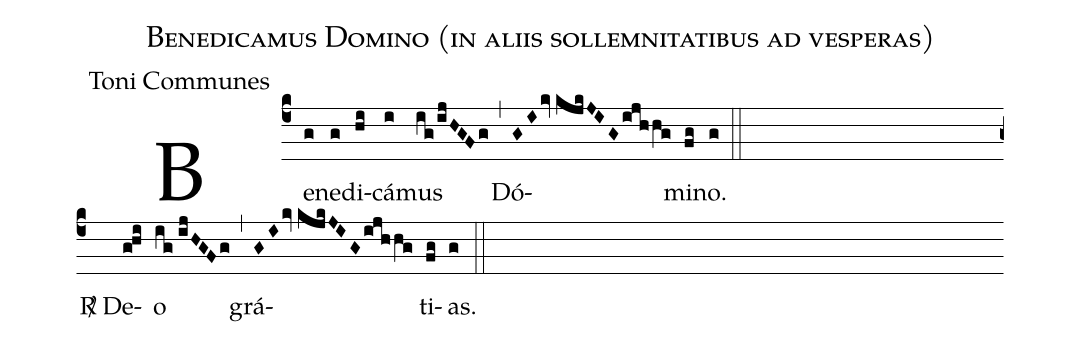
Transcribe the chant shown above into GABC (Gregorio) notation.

name:Benedicamus Domino (in aliis sollemnitatibus ad vesperas);
office-part:Toni Communes;
%%
(c4) Be(g)ne(g)di(hi)cá(i)mus(ig/ijHGFg) (,) Dó(GIkv//kjkJIG/ijhhg)mi(fg)no.(g) (::Z)
<sp>R/</sp> De(ghi)o(ig//ijHGFg) (,) grá(GIkv//kjkJIG/ijhhg)ti(fg)as.(g) (::)
